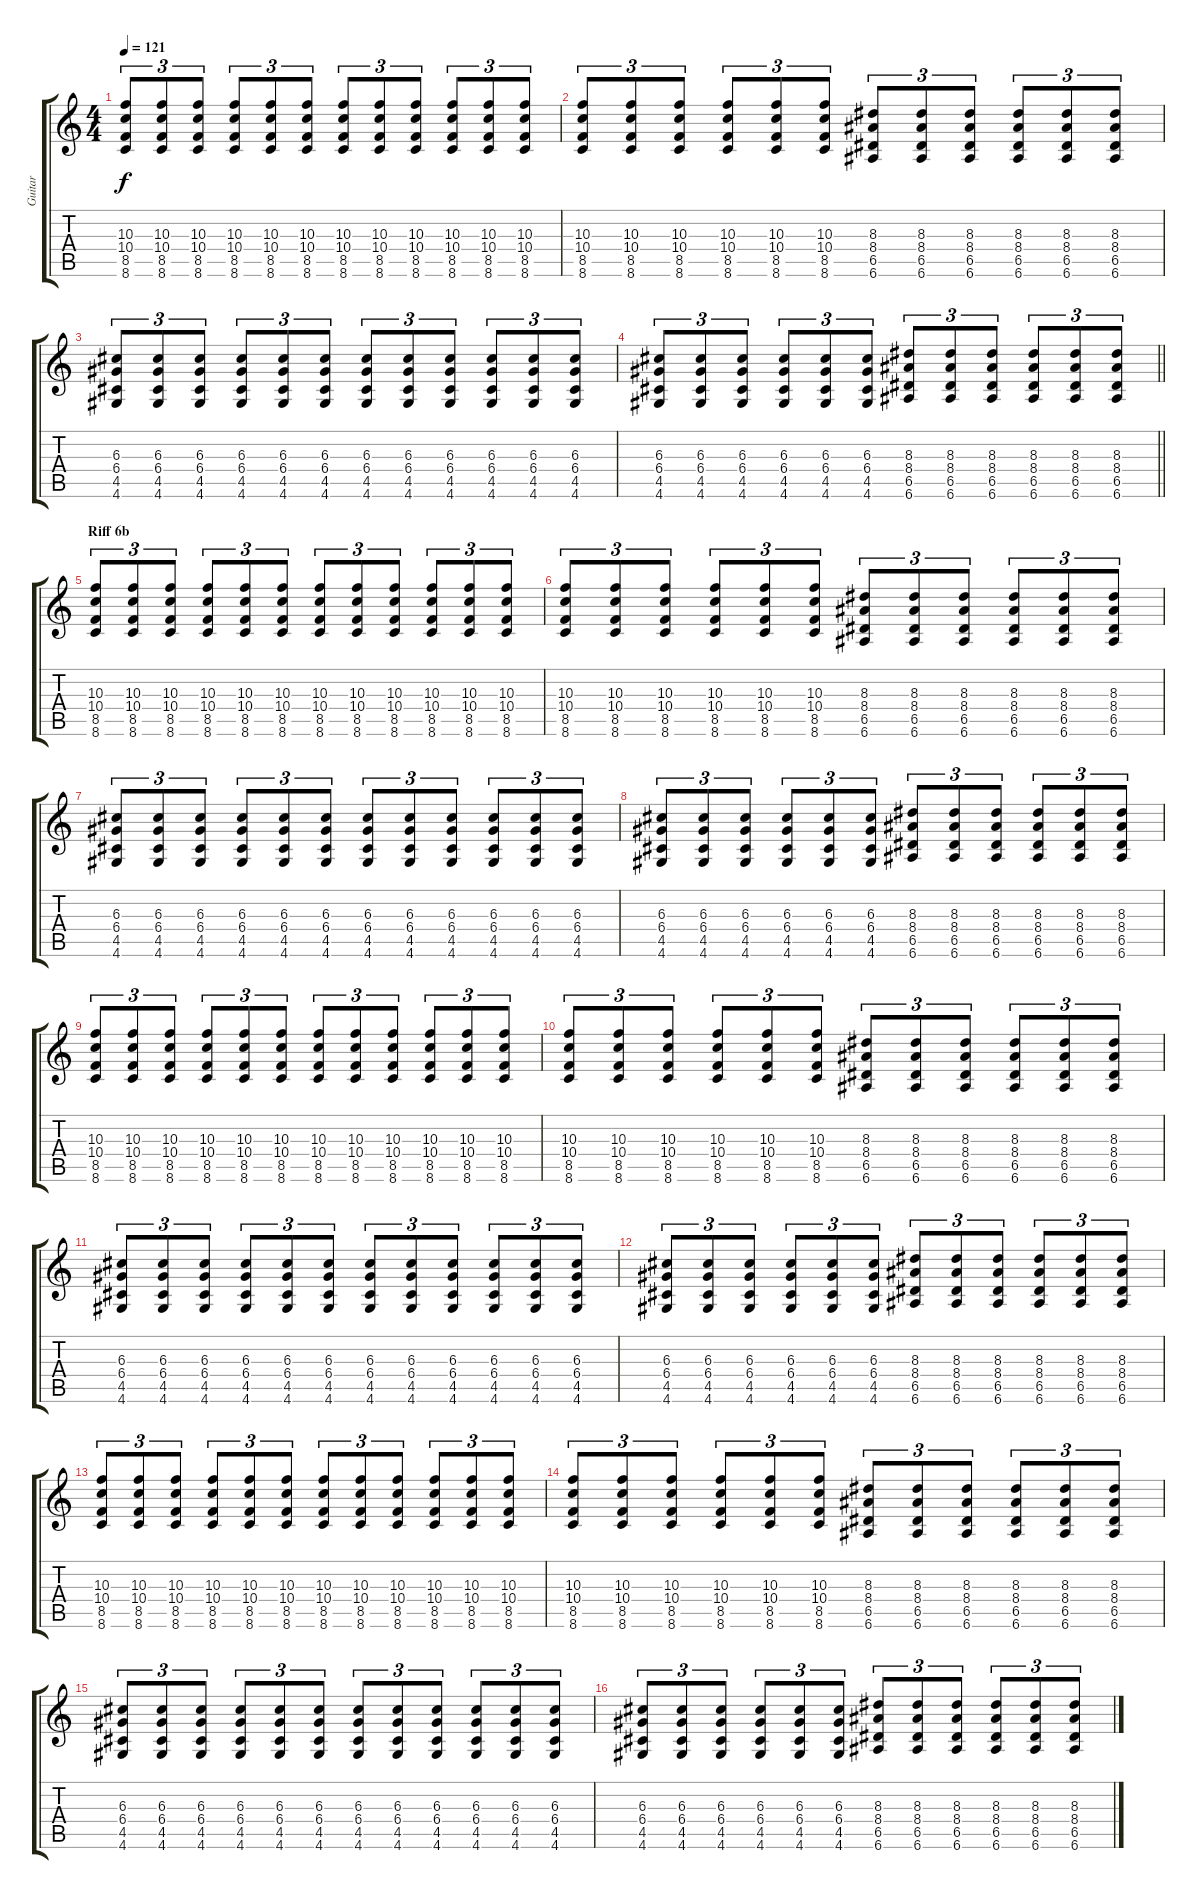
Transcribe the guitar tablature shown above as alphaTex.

\track ("Guitar" "Guitar") {instrument distortionguitar}
\staff {score tabs}
\tuning (E4 B3 G3 D3 A2 E2) {hide}
\ts (4 4)
\tempo 121
\clef g2
\ks c
(10.3 10.4 8.5 8.6).8{tu (3 2) dy f} (10.3 10.4 8.5 8.6).8{tu (3 2)} (10.3 10.4 8.5 8.6).8{tu (3 2)} (10.3 10.4 8.5 8.6).8{tu (3 2)} (10.3 10.4 8.5 8.6).8{tu (3 2)} (10.3 10.4 8.5 8.6).8{tu (3 2)} (10.3 10.4 8.5 8.6).8{tu (3 2)} (10.3 10.4 8.5 8.6).8{tu (3 2)} (10.3 10.4 8.5 8.6).8{tu (3 2)} (10.3 10.4 8.5 8.6).8{tu (3 2)} (10.3 10.4 8.5 8.6).8{tu (3 2)} (10.3 10.4 8.5 8.6).8{tu (3 2)} |
(10.3 10.4 8.5 8.6).8{tu (3 2)} (10.3 10.4 8.5 8.6).8{tu (3 2)} (10.3 10.4 8.5 8.6).8{tu (3 2)} (10.3 10.4 8.5 8.6).8{tu (3 2)} (10.3 10.4 8.5 8.6).8{tu (3 2)} (10.3 10.4 8.5 8.6).8{tu (3 2)} (8.3 8.4 6.5 6.6).8{tu (3 2)} (8.3 8.4 6.5 6.6).8{tu (3 2)} (8.3 8.4 6.5 6.6).8{tu (3 2)} (8.3 8.4 6.5 6.6).8{tu (3 2)} (8.3 8.4 6.5 6.6).8{tu (3 2)} (8.3 8.4 6.5 6.6).8{tu (3 2)} |
(6.3 6.4 4.5 4.6).8{tu (3 2)} (6.3 6.4 4.5 4.6).8{tu (3 2)} (6.3 6.4 4.5 4.6).8{tu (3 2)} (6.3 6.4 4.5 4.6).8{tu (3 2)} (6.3 6.4 4.5 4.6).8{tu (3 2)} (6.3 6.4 4.5 4.6).8{tu (3 2)} (6.3 6.4 4.5 4.6).8{tu (3 2)} (6.3 6.4 4.5 4.6).8{tu (3 2)} (6.3 6.4 4.5 4.6).8{tu (3 2)} (6.3 6.4 4.5 4.6).8{tu (3 2)} (6.3 6.4 4.5 4.6).8{tu (3 2)} (6.3 6.4 4.5 4.6).8{tu (3 2)} |
\barLineRight lightlight
(6.3 6.4 4.5 4.6).8{tu (3 2)} (6.3 6.4 4.5 4.6).8{tu (3 2)} (6.3 6.4 4.5 4.6).8{tu (3 2)} (6.3 6.4 4.5 4.6).8{tu (3 2)} (6.3 6.4 4.5 4.6).8{tu (3 2)} (6.3 6.4 4.5 4.6).8{tu (3 2)} (8.3 8.4 6.5 6.6).8{tu (3 2)} (8.3 8.4 6.5 6.6).8{tu (3 2)} (8.3 8.4 6.5 6.6).8{tu (3 2)} (8.3 8.4 6.5 6.6).8{tu (3 2)} (8.3 8.4 6.5 6.6).8{tu (3 2)} (8.3 8.4 6.5 6.6).8{tu (3 2)} |
\section ("" "Riff 6b")
(10.3 10.4 8.5 8.6).8{tu (3 2) volume 10} (10.3 10.4 8.5 8.6).8{tu (3 2)} (10.3 10.4 8.5 8.6).8{tu (3 2)} (10.3 10.4 8.5 8.6).8{tu (3 2)} (10.3 10.4 8.5 8.6).8{tu (3 2)} (10.3 10.4 8.5 8.6).8{tu (3 2)} (10.3 10.4 8.5 8.6).8{tu (3 2)} (10.3 10.4 8.5 8.6).8{tu (3 2)} (10.3 10.4 8.5 8.6).8{tu (3 2)} (10.3 10.4 8.5 8.6).8{tu (3 2)} (10.3 10.4 8.5 8.6).8{tu (3 2)} (10.3 10.4 8.5 8.6).8{tu (3 2)} |
(10.3 10.4 8.5 8.6).8{tu (3 2)} (10.3 10.4 8.5 8.6).8{tu (3 2)} (10.3 10.4 8.5 8.6).8{tu (3 2)} (10.3 10.4 8.5 8.6).8{tu (3 2)} (10.3 10.4 8.5 8.6).8{tu (3 2)} (10.3 10.4 8.5 8.6).8{tu (3 2)} (8.3 8.4 6.5 6.6).8{tu (3 2)} (8.3 8.4 6.5 6.6).8{tu (3 2)} (8.3 8.4 6.5 6.6).8{tu (3 2)} (8.3 8.4 6.5 6.6).8{tu (3 2)} (8.3 8.4 6.5 6.6).8{tu (3 2)} (8.3 8.4 6.5 6.6).8{tu (3 2)} |
(6.3 6.4 4.5 4.6).8{tu (3 2)} (6.3 6.4 4.5 4.6).8{tu (3 2)} (6.3 6.4 4.5 4.6).8{tu (3 2)} (6.3 6.4 4.5 4.6).8{tu (3 2)} (6.3 6.4 4.5 4.6).8{tu (3 2)} (6.3 6.4 4.5 4.6).8{tu (3 2)} (6.3 6.4 4.5 4.6).8{tu (3 2)} (6.3 6.4 4.5 4.6).8{tu (3 2)} (6.3 6.4 4.5 4.6).8{tu (3 2)} (6.3 6.4 4.5 4.6).8{tu (3 2)} (6.3 6.4 4.5 4.6).8{tu (3 2)} (6.3 6.4 4.5 4.6).8{tu (3 2)} |
(6.3 6.4 4.5 4.6).8{tu (3 2)} (6.3 6.4 4.5 4.6).8{tu (3 2)} (6.3 6.4 4.5 4.6).8{tu (3 2)} (6.3 6.4 4.5 4.6).8{tu (3 2)} (6.3 6.4 4.5 4.6).8{tu (3 2)} (6.3 6.4 4.5 4.6).8{tu (3 2)} (8.3 8.4 6.5 6.6).8{tu (3 2)} (8.3 8.4 6.5 6.6).8{tu (3 2)} (8.3 8.4 6.5 6.6).8{tu (3 2)} (8.3 8.4 6.5 6.6).8{tu (3 2)} (8.3 8.4 6.5 6.6).8{tu (3 2)} (8.3 8.4 6.5 6.6).8{tu (3 2)} |
(10.3 10.4 8.5 8.6).8{tu (3 2)} (10.3 10.4 8.5 8.6).8{tu (3 2)} (10.3 10.4 8.5 8.6).8{tu (3 2)} (10.3 10.4 8.5 8.6).8{tu (3 2)} (10.3 10.4 8.5 8.6).8{tu (3 2)} (10.3 10.4 8.5 8.6).8{tu (3 2)} (10.3 10.4 8.5 8.6).8{tu (3 2)} (10.3 10.4 8.5 8.6).8{tu (3 2)} (10.3 10.4 8.5 8.6).8{tu (3 2)} (10.3 10.4 8.5 8.6).8{tu (3 2)} (10.3 10.4 8.5 8.6).8{tu (3 2)} (10.3 10.4 8.5 8.6).8{tu (3 2)} |
(10.3 10.4 8.5 8.6).8{tu (3 2)} (10.3 10.4 8.5 8.6).8{tu (3 2)} (10.3 10.4 8.5 8.6).8{tu (3 2)} (10.3 10.4 8.5 8.6).8{tu (3 2)} (10.3 10.4 8.5 8.6).8{tu (3 2)} (10.3 10.4 8.5 8.6).8{tu (3 2)} (8.3 8.4 6.5 6.6).8{tu (3 2)} (8.3 8.4 6.5 6.6).8{tu (3 2)} (8.3 8.4 6.5 6.6).8{tu (3 2)} (8.3 8.4 6.5 6.6).8{tu (3 2)} (8.3 8.4 6.5 6.6).8{tu (3 2)} (8.3 8.4 6.5 6.6).8{tu (3 2)} |
(6.3 6.4 4.5 4.6).8{tu (3 2)} (6.3 6.4 4.5 4.6).8{tu (3 2)} (6.3 6.4 4.5 4.6).8{tu (3 2)} (6.3 6.4 4.5 4.6).8{tu (3 2)} (6.3 6.4 4.5 4.6).8{tu (3 2)} (6.3 6.4 4.5 4.6).8{tu (3 2)} (6.3 6.4 4.5 4.6).8{tu (3 2)} (6.3 6.4 4.5 4.6).8{tu (3 2)} (6.3 6.4 4.5 4.6).8{tu (3 2)} (6.3 6.4 4.5 4.6).8{tu (3 2)} (6.3 6.4 4.5 4.6).8{tu (3 2)} (6.3 6.4 4.5 4.6).8{tu (3 2)} |
(6.3 6.4 4.5 4.6).8{tu (3 2)} (6.3 6.4 4.5 4.6).8{tu (3 2)} (6.3 6.4 4.5 4.6).8{tu (3 2)} (6.3 6.4 4.5 4.6).8{tu (3 2)} (6.3 6.4 4.5 4.6).8{tu (3 2)} (6.3 6.4 4.5 4.6).8{tu (3 2)} (8.3 8.4 6.5 6.6).8{tu (3 2)} (8.3 8.4 6.5 6.6).8{tu (3 2)} (8.3 8.4 6.5 6.6).8{tu (3 2)} (8.3 8.4 6.5 6.6).8{tu (3 2)} (8.3 8.4 6.5 6.6).8{tu (3 2)} (8.3 8.4 6.5 6.6).8{tu (3 2)} |
(10.3 10.4 8.5 8.6).8{tu (3 2)} (10.3 10.4 8.5 8.6).8{tu (3 2)} (10.3 10.4 8.5 8.6).8{tu (3 2)} (10.3 10.4 8.5 8.6).8{tu (3 2)} (10.3 10.4 8.5 8.6).8{tu (3 2)} (10.3 10.4 8.5 8.6).8{tu (3 2)} (10.3 10.4 8.5 8.6).8{tu (3 2)} (10.3 10.4 8.5 8.6).8{tu (3 2)} (10.3 10.4 8.5 8.6).8{tu (3 2)} (10.3 10.4 8.5 8.6).8{tu (3 2)} (10.3 10.4 8.5 8.6).8{tu (3 2)} (10.3 10.4 8.5 8.6).8{tu (3 2)} |
(10.3 10.4 8.5 8.6).8{tu (3 2)} (10.3 10.4 8.5 8.6).8{tu (3 2)} (10.3 10.4 8.5 8.6).8{tu (3 2)} (10.3 10.4 8.5 8.6).8{tu (3 2)} (10.3 10.4 8.5 8.6).8{tu (3 2)} (10.3 10.4 8.5 8.6).8{tu (3 2)} (8.3 8.4 6.5 6.6).8{tu (3 2)} (8.3 8.4 6.5 6.6).8{tu (3 2)} (8.3 8.4 6.5 6.6).8{tu (3 2)} (8.3 8.4 6.5 6.6).8{tu (3 2)} (8.3 8.4 6.5 6.6).8{tu (3 2)} (8.3 8.4 6.5 6.6).8{tu (3 2)} |
(6.3 6.4 4.5 4.6).8{tu (3 2)} (6.3 6.4 4.5 4.6).8{tu (3 2)} (6.3 6.4 4.5 4.6).8{tu (3 2)} (6.3 6.4 4.5 4.6).8{tu (3 2)} (6.3 6.4 4.5 4.6).8{tu (3 2)} (6.3 6.4 4.5 4.6).8{tu (3 2)} (6.3 6.4 4.5 4.6).8{tu (3 2)} (6.3 6.4 4.5 4.6).8{tu (3 2)} (6.3 6.4 4.5 4.6).8{tu (3 2)} (6.3 6.4 4.5 4.6).8{tu (3 2)} (6.3 6.4 4.5 4.6).8{tu (3 2)} (6.3 6.4 4.5 4.6).8{tu (3 2)} |
(6.3 6.4 4.5 4.6).8{tu (3 2)} (6.3 6.4 4.5 4.6).8{tu (3 2)} (6.3 6.4 4.5 4.6).8{tu (3 2)} (6.3 6.4 4.5 4.6).8{tu (3 2)} (6.3 6.4 4.5 4.6).8{tu (3 2)} (6.3 6.4 4.5 4.6).8{tu (3 2)} (8.3 8.4 6.5 6.6).8{tu (3 2)} (8.3 8.4 6.5 6.6).8{tu (3 2)} (8.3 8.4 6.5 6.6).8{tu (3 2)} (8.3 8.4 6.5 6.6).8{tu (3 2)} (8.3 8.4 6.5 6.6).8{tu (3 2)} (8.3 8.4 6.5 6.6).8{tu (3 2)}
